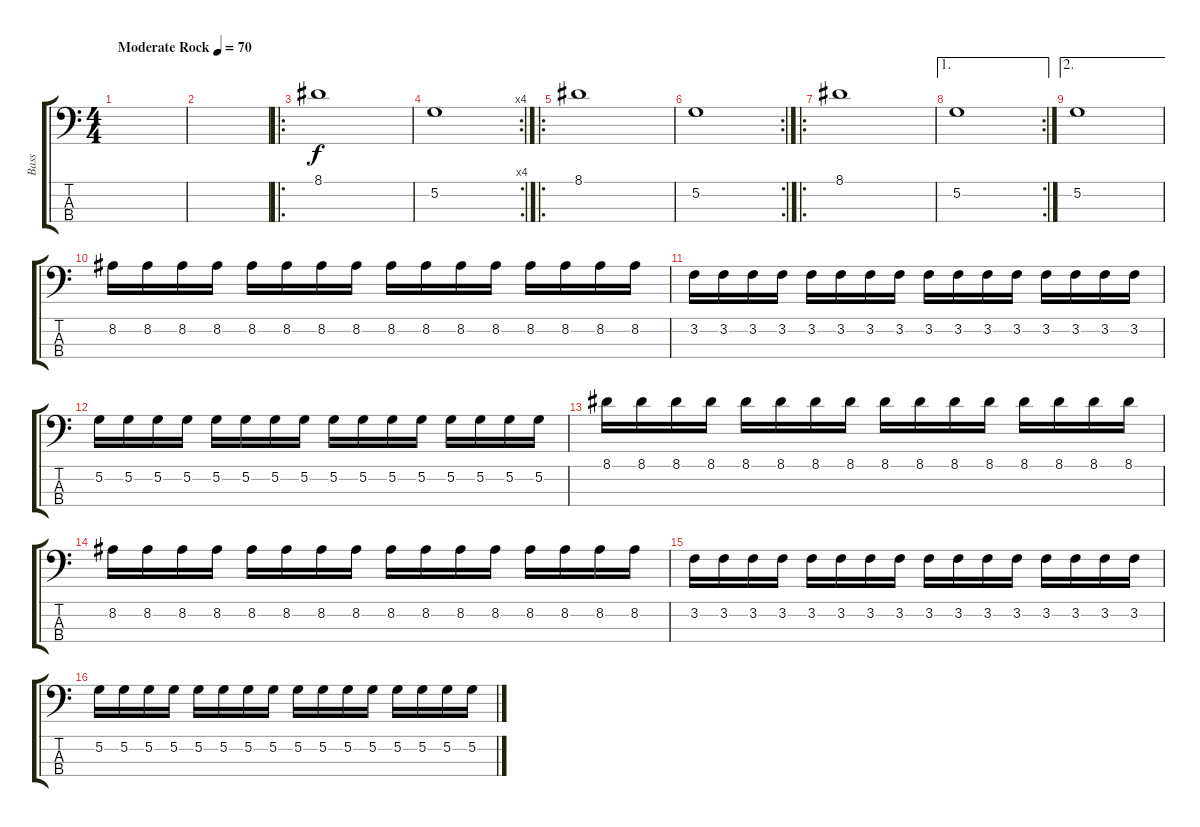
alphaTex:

\track ("Bass" "Bass") {instrument electricbassfinger}
\staff {score tabs}
\tuning (G2 D2 A1 E1) {hide}
\ts (4 4)
\tempo (70 "Moderate Rock")
\clef f4
\ks c
|
|
\ro
8.1.1 |
\rc 4
5.2.1 |
\ro
8.1.1 |
\rc 2
5.2.1 |
\ro
8.1.1 |
\ae 1
\rc 2
5.2.1 |
\ae 2
5.2.1 |
8.2.16 8.2.16 8.2.16 8.2.16 8.2.16 8.2.16 8.2.16 8.2.16 8.2.16 8.2.16 8.2.16 8.2.16 8.2.16 8.2.16 8.2.16 8.2.16 |
3.2.16 3.2.16 3.2.16 3.2.16 3.2.16 3.2.16 3.2.16 3.2.16 3.2.16 3.2.16 3.2.16 3.2.16 3.2.16 3.2.16 3.2.16 3.2.16 |
5.2.16 5.2.16 5.2.16 5.2.16 5.2.16 5.2.16 5.2.16 5.2.16 5.2.16 5.2.16 5.2.16 5.2.16 5.2.16 5.2.16 5.2.16 5.2.16 |
8.1.16 8.1.16 8.1.16 8.1.16 8.1.16 8.1.16 8.1.16 8.1.16 8.1.16 8.1.16 8.1.16 8.1.16 8.1.16 8.1.16 8.1.16 8.1.16 |
8.2.16 8.2.16 8.2.16 8.2.16 8.2.16 8.2.16 8.2.16 8.2.16 8.2.16 8.2.16 8.2.16 8.2.16 8.2.16 8.2.16 8.2.16 8.2.16 |
3.2.16 3.2.16 3.2.16 3.2.16 3.2.16 3.2.16 3.2.16 3.2.16 3.2.16 3.2.16 3.2.16 3.2.16 3.2.16 3.2.16 3.2.16 3.2.16 |
5.2.16 5.2.16 5.2.16 5.2.16 5.2.16 5.2.16 5.2.16 5.2.16 5.2.16 5.2.16 5.2.16 5.2.16 5.2.16 5.2.16 5.2.16 5.2.16
